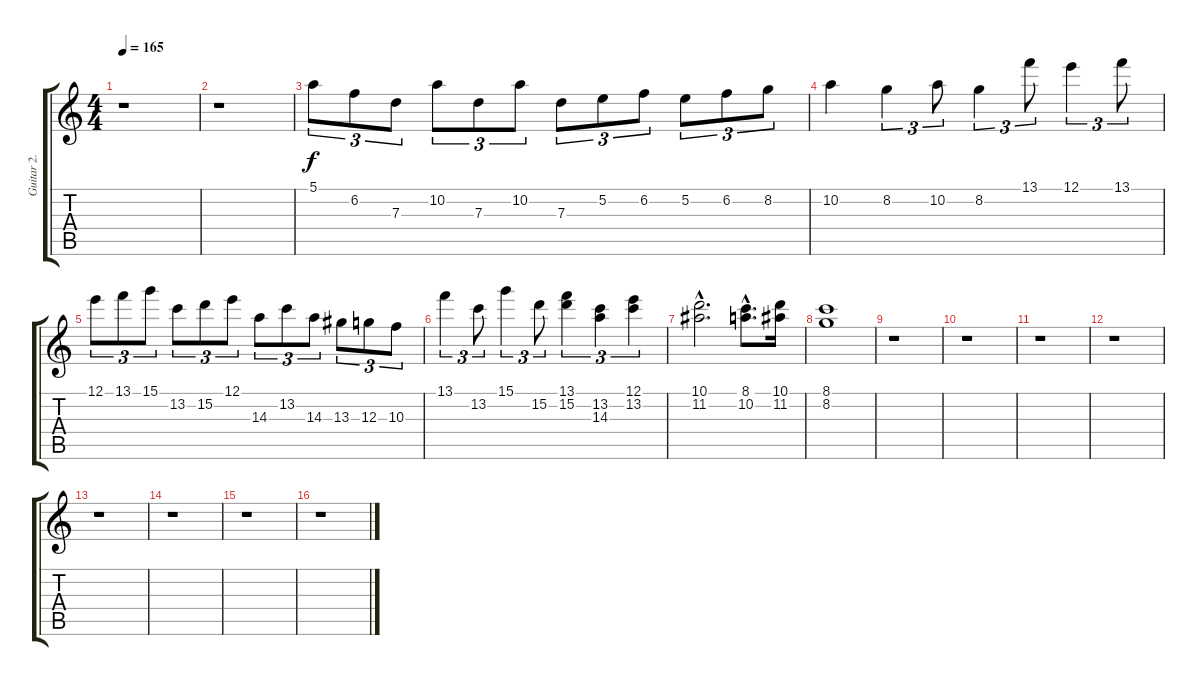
\track ("Guitar 2." "Guitar 2.") {instrument overdrivenguitar}
\staff {score tabs}
\tuning (E4 B3 G3 D3 A2 E2) {hide}
\ts (4 4)
\tempo 165
\clef g2
\ks c
r.1{dy f} |
r.1 |
5.1.8{tu (3 2)} 6.2.8{tu (3 2)} 7.3.8{tu (3 2)} 10.2.8{tu (3 2)} 7.3.8{tu (3 2)} 10.2.8{tu (3 2)} 7.3.8{tu (3 2)} 5.2.8{tu (3 2)} 6.2.8{tu (3 2)} 5.2.8{tu (3 2)} 6.2.8{tu (3 2)} 8.2.8{tu (3 2)} |
10.2.4 8.2.4{tu (3 2)} 10.2.8{tu (3 2)} 8.2.4{tu (3 2)} 13.1.8{tu (3 2)} 12.1.4{tu (3 2)} 13.1.8{tu (3 2)} |
12.1.8{tu (3 2)} 13.1.8{tu (3 2)} 15.1.8{tu (3 2)} 13.2.8{tu (3 2)} 15.2.8{tu (3 2)} 12.1.8{tu (3 2)} 14.3.8{tu (3 2)} 13.2.8{tu (3 2)} 14.3.8{tu (3 2)} 13.3.8{tu (3 2)} 12.3.8{tu (3 2)} 10.3.8{tu (3 2)} |
13.1.4{tu (3 2)} 13.2.8{tu (3 2)} 15.1.4{tu (3 2)} 15.2.8{tu (3 2)} (13.1 15.2).4{tu (3 2)} (13.2 14.3).4{tu (3 2)} (12.1 13.2).4{tu (3 2)} |
(10.1{hac} 11.2{hac}).2{d} (8.1{hac} 10.2{hac}).8{d} (10.1 11.2).16 |
(8.1 8.2).1 |
r.1 |
r.1 |
r.1 |
r.1 |
r.1 |
r.1 |
r.1 |
r.1
